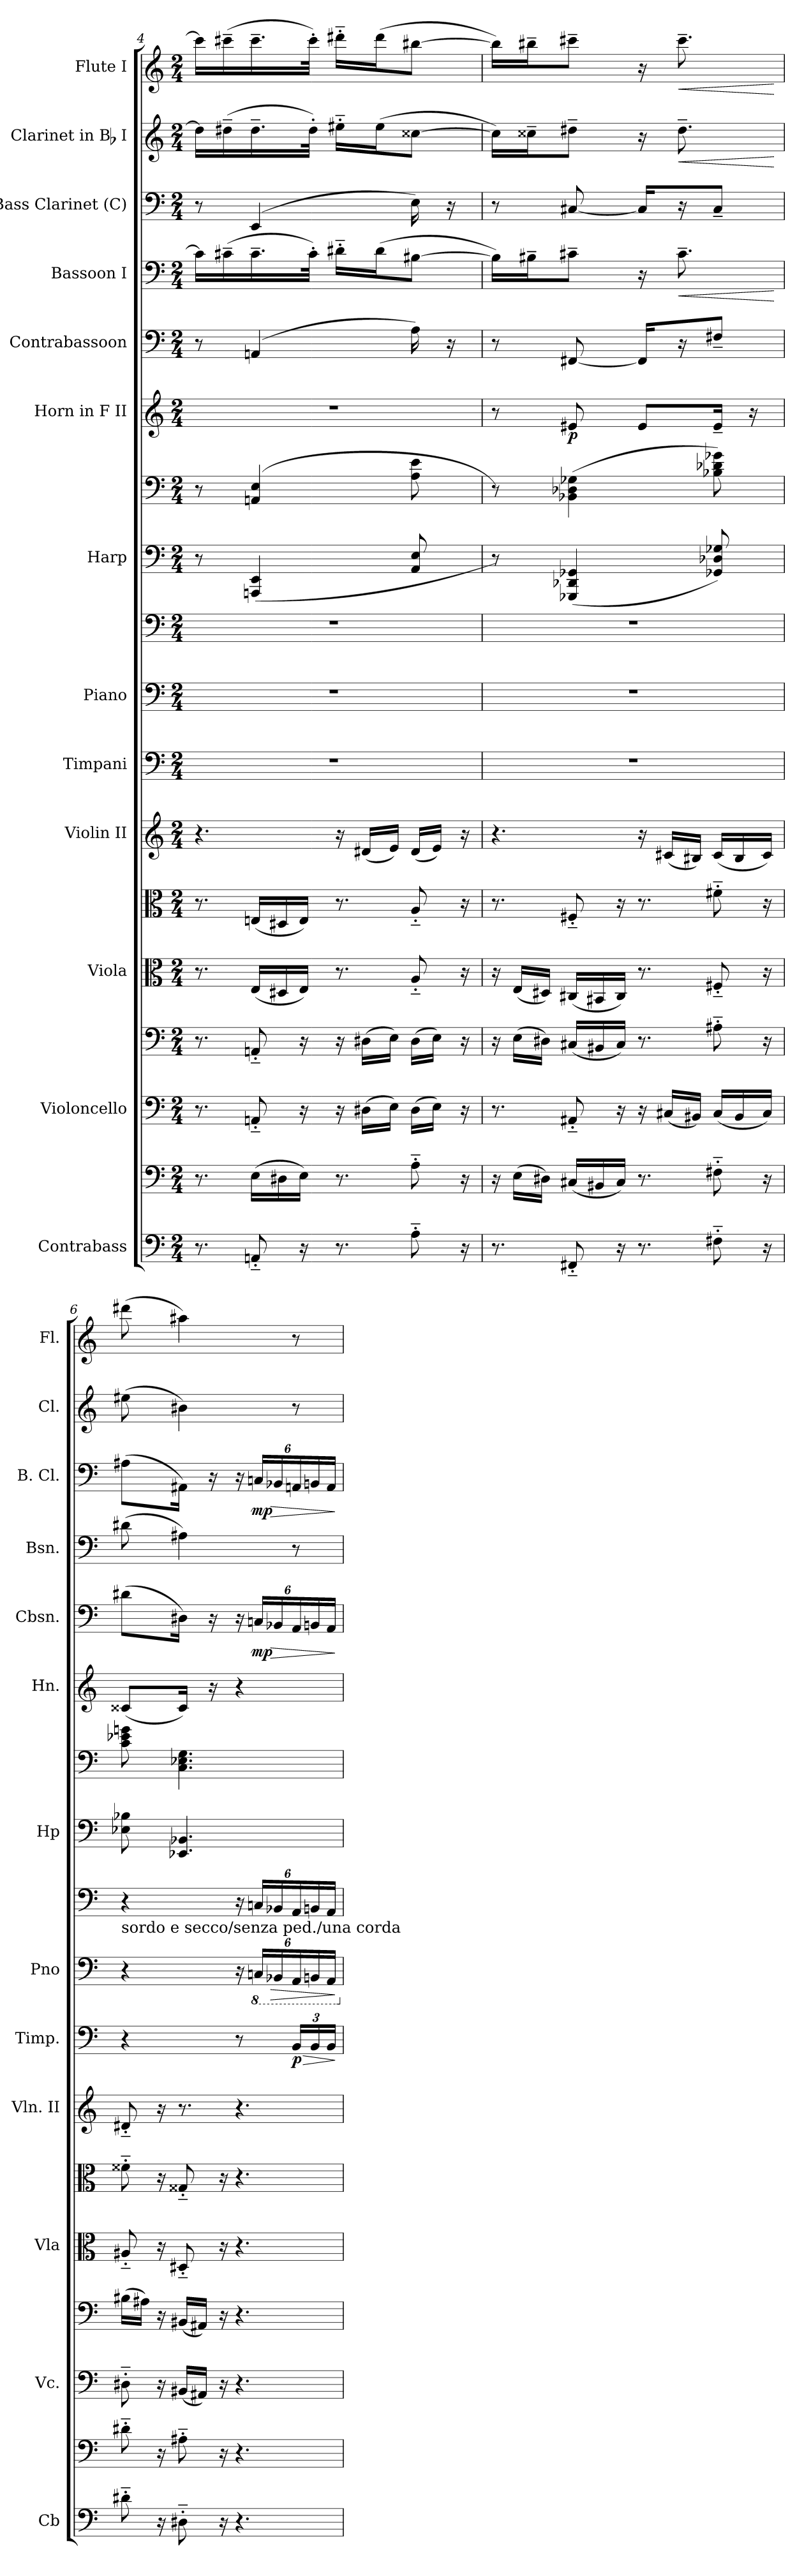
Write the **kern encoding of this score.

**kern	**kern	**kern	**kern	**kern	**kern	**kern	**kern	**dynam	**kern	**kern	**dynam	**kern	**kern	**kern	**dynam	**kern	**dynam	**kern	**dynam	**kern	**dynam	**kern	**dynam	**kern	**dynam
*part13	*part13	*part12	*part12	*part11	*part11	*part10	*part9	*part9	*part8	*part8	*part8	*part7	*part7	*part6	*part6	*part5	*part5	*part4	*part4	*part3	*part3	*part2	*part2	*part1	*part1
*staff18	*staff17	*staff16	*staff15	*staff14	*staff13	*staff12	*staff11	*staff11	*staff10	*staff9	*staff9/10	*staff8	*staff7	*staff6	*staff6	*staff5	*staff5	*staff4	*staff4	*staff3	*staff3	*staff2	*staff2	*staff1	*staff1
*I"Contrabass	*	*I"Violoncello	*	*I"Viola	*	*I"Violin II	*I"Timpani	*	*I"Piano	*	*	*I"Harp	*	*I"Horn in F II	*	*I"Contrabassoon	*	*I"Bassoon I	*	*I"Bass Clarinet (C)	*	*I"Clarinet in Bb I	*	*I"Flute I	*
*I'Cb	*	*I'Vc.	*	*I'Vla	*	*I'Vln. II	*I'Timp.	*	*I'Pno	*	*	*I'Hp	*	*I'Hn.	*	*I'Cbsn.	*	*I'Bsn.	*	*I'B. Cl.	*	*I'Cl.	*	*I'Fl.	*
*clefF4	*clefF4	*clefF4	*clefF4	*clefC3	*clefC3	*clefG2	*clefF4	*	*clefF4	*clefF4	*	*clefF4	*clefF4	*clefG2	*	*clefF4	*	*clefF4	*	*clefF4	*	*clefG2	*	*clefG2	*
*ITrd7c12	*ITrd7c12	*	*	*	*	*	*	*	*	*	*	*	*	*ITrd4c7	*	*ITrd7c12	*	*	*	*	*	*ITrd1c2	*	*	*
*k[]	*k[]	*k[]	*k[]	*k[]	*k[]	*k[]	*k[]	*	*k[]	*k[]	*	*k[]	*k[]	*k[b-]	*	*k[]	*	*k[]	*	*	*	*k[b-e-]	*	*k[]	*
*M2/4	*M2/4	*M2/4	*M2/4	*M2/4	*M2/4	*M2/4	*M2/4	*	*M2/4	*M2/4	*	*M2/4	*M2/4	*M2/4	*	*M2/4	*	*M2/4	*	*M2/4	*	*M2/4	*	*M2/4	*
*Xtuplet	*Xtuplet	*Xtuplet	*Xtuplet	*Xtuplet	*Xtuplet	*Xtuplet	*	*	*	*	*	*	*	*	*	*	*	*	*	*	*	*	*	*	*
=4	=4	=4	=4	=4	=4	=4	=4	=4	=4	=4	=4	=4	=4	=4	=4	=4	=4	=4	=4	=4	=4	=4	=4	=4	=4
12.r	12.r	12.r	12.r	12.r	12.r	6.r	2r	.	2r	2r	.	8r	8r	2r	.	8r	.	16c#LL]	.	8r	.	16cc#LL]	.	16ccc#LL]	.
.	.	.	.	.	.	.	.	.	.	.	.	.	.	.	.	.	.	(16c#X~	.	.	.	(16cc#X~	.	(16ccc#X~	.
12AAAn'~	(24EELL	12AAn'~	12AAn'~	(24ELL	(24EnLL	.	.	.	.	.	.	(4AAAn 4EE	(4AAn 4E	.	.	(4AAAn	.	16.c#~	.	(4EE	.	16.cc#~	.	16.ccc#~	.
.	24DD#X	.	.	24D#X	24D#X	.	.	.	.	.	.	.	.	.	.	.	.	.	.	.	.	.	.	.	.
24r	24EEJJ)	24r	24r	24EJJ)	24EJJ)	.	.	.	.	.	.	.	.	.	.	.	.	.	.	.	.	.	.	.	.
.	.	.	.	.	.	.	.	.	.	.	.	.	.	.	.	.	.	32c#'JJk)	.	.	.	32cc#'JJk)	.	32ccc#'JJk)	.
12.r	12.r	24r	24r	12.r	12.r	24r	.	.	.	.	.	.	.	.	.	.	.	16d#X'~LL	.	.	.	16dd#X'~LL	.	16ddd#X'~LL	.
.	.	(24D#XLL	(24D#XLL	.	.	(24d#XLL	.	.	.	.	.	.	.	.	.	.	.	.	.	.	.	.	.	.	.
.	.	.	.	.	.	.	.	.	.	.	.	.	.	.	.	.	.	(16d#J	.	.	.	(16dd#J	.	(16ddd#J	.
.	.	24EJJ)	24EJJ)	.	.	24eJJ)	.	.	.	.	.	.	.	.	.	.	.	.	.	.	.	.	.	.	.
12AA'~	12AA'~	(24D#LL	(24D#LL	12A'~	12A'~	(24d#LL	.	.	.	.	.	8AA 8E	8A 8e	.	.	16AA)	.	[8B#XJ	.	16E)	.	[8b#XJ	.	[8bb#XJ	.
.	.	24EJJ)	24EJJ)	.	.	24eJJ)	.	.	.	.	.	.	.	.	.	.	.	.	.	.	.	.	.	.	.
.	.	.	.	.	.	.	.	.	.	.	.	.	.	.	.	16r	.	.	.	16r	.	.	.	.	.
24r	24r	24r	24r	24r	24r	24r	.	.	.	.	.	.	.	.	.	.	.	.	.	.	.	.	.	.	.
=5	=5	=5	=5	=5	=5	=5	=5	=5	=5	=5	=5	=5	=5	=5	=5	=5	=5	=5	=5	=5	=5	=5	=5	=5	=5
12.r	24r	12.r	24r	24r	12.r	6.r	2r	.	2r	2r	.	8r)	8r)	8r	.	8r	.	16B#LL])	.	8r	.	16b#LL])	.	16bb#LL])	.
.	(24EELL	.	(24ELL	(24ELL	.	.	.	.	.	.	.	.	.	.	.	.	.	.	.	.	.	.	.	.	.
.	.	.	.	.	.	.	.	.	.	.	.	.	.	.	.	.	.	16B#X~J	.	.	.	16b#X~J	.	16bb#X~J	.
.	24DD#XJJ)	.	24D#XJJ)	24D#XJJ)	.	.	.	.	.	.	.	.	.	.	.	.	.	.	.	.	.	.	.	.	.
12FFF#X'~	(24CC#XLL	12AA#X'~	(24C#XLL	(24C#XLL	12F#X'~	.	.	.	.	.	.	(4GGG-X 4DD-X 4GG-X	(4BB-X 4D-X 4G-X	8A#X	p	[8FFF#X	.	8c#X~J	.	[8C#X	.	8cc#X~J	.	8ccc#X~J	.
.	24BBB#X	.	24BB#X	24BB#X	.	.	.	.	.	.	.	.	.	.	.	.	.	.	.	.	.	.	.	.	.
24r	24CC#JJ)	24r	24C#JJ)	24C#JJ)	24r	.	.	.	.	.	.	.	.	.	.	.	.	.	.	.	.	.	.	.	.
12.r	12.r	24r	12.r	12.r	12.r	24r	.	.	.	.	.	.	.	8A#L	.	16FFF#KL]	.	16r	.	16C#KL]	.	16r	.	16r	.
.	.	(24C#XLL	.	.	.	(24c#XLL	.	.	.	.	.	.	.	.	.	.	.	.	.	.	.	.	.	.	.
!	!	!	!	!	!	!	!	!	!	!	!	!	!	!	!	!	!	!	!LO:HP:b	!	!	!	!LO:HP:b	!	!LO:HP:b
.	.	.	.	.	.	.	.	.	.	.	.	.	.	.	.	16r	.	8.c#~	<	16r	.	8.cc#~	<	8.ccc#~	<
.	.	24BB#XJJ)	.	.	.	24B#XJJ)	.	.	.	.	.	.	.	.	.	.	.	.	.	.	.	.	.	.	.
12FF#X'~	12FF#X'~	(24C#LL	12A#X'~	12F#X'~	12f#X'~	(24c#LL	.	.	.	.	.	8GG-X 8D-X 8G-X)	8B-X 8d-X 8g-X)	16A#~Jk	.	8FF#X~J	.	.	.	8C#~J	.	.	.	.	.
.	.	24BB#	.	.	.	24B#	.	.	.	.	.	.	.	.	.	.	.	.	.	.	.	.	.	.	.
.	.	.	.	.	.	.	.	.	.	.	.	.	.	16r	.	.	.	.	.	.	.	.	.	.	.
24r	24r	24C#JJ)	24r	24r	24r	24c#JJ)	.	.	.	.	.	.	.	.	.	.	.	.	.	.	.	.	.	.	.
.	.	.	.	.	.	.	.	.	.	.	.	.	.	.	.	.	.	.	[	.	.	.	[	.	[
=6	=6	=6	=6	=6	=6	=6	=6	=6	=6	=6	=6	=6	=6	=6	=6	=6	=6	=6	=6	=6	=6	=6	=6	=6	=6
!	!	!	!	!	!	!	!	!	!LO:TX:a:t=sordo e secco/senza ped./una corda	!	!	!	!	!	!	!	!	!	!	!	!	!	!	!	!
12D#X'~	12D#X'~	12D#X'~	(24B#XLL	12A#X'~	12f##X'~	12d#X'~	4r	.	4r	4r	.	8E-X 8B-X	8c 8e-X 8gn	(8F##XL	.	(8D#XL	.	(8d#X	.	(8A#XL	.	(8dd#X	.	(8ddd#X	.
.	.	.	24A#XJJ)	.	.	.	.	.	.	.	.	.	.	.	.	.	.	.	.	.	.	.	.	.	.
24r	24r	24r	24r	24r	24r	24r	.	.	.	.	.	.	.	.	.	.	.	.	.	.	.	.	.	.	.
12DD#X'~	12AA#X'~	(24BB#XLL	(24BB#XLL	12D#X'~	12G##X'~	12.r	.	.	.	.	.	4.EE-X 4.BB-X	4.C 4.E-X 4.G	16F##Jk)	.	16DD#XJk)	.	4A#X)	.	16AA#XJk)	.	4a#X)	.	4aa#X)	.
.	.	24AA#XJJ)	24AA#XJJ)	.	.	.	.	.	.	.	.	.	.	.	.	.	.	.	.	.	.	.	.	.	.
.	.	.	.	.	.	.	.	.	.	.	.	.	.	16r	.	16r	.	.	.	16r	.	.	.	.	.
24r	24r	24r	24r	24r	24r	.	.	.	.	.	.	.	.	.	.	.	.	.	.	.	.	.	.	.	.
*	*	*	*	*	*	*	*	*	*Xbrackettup	*Xbrackettup	*	*	*	*	*	*Xbrackettup	*	*	*	*Xbrackettup	*	*	*	*	*
6.r	6.r	6.r	6.r	6.r	6.r	6.r	8r	.	24r	24r	.	.	.	4r	.	24r	.	.	.	24r	.	.	.	.	.
*	*	*	*	*	*	*	*	*	*8ba	*	*	*	*	*	*	*	*	*	*	*	*	*	*	*	*
.	.	.	.	.	.	.	.	.	24CCnLL	24CnLL	mp mp	.	.	.	.	24CCnLL	mp	.	.	24CnLL	mp	.	.	.	.
!	!	!	!	!	!	!	!	!	!	!	!LO:HP:b=2	!	!	!	!	!	!	!	!	!	!	!	!	!	!
!	!	!	!	!	!	!	!	!	!	!	!LO:HP:n=1:b	!	!	!	!	!	!LO:HP:b	!	!	!	!LO:HP:b	!	!	!	!
.	.	.	.	.	.	.	.	.	24BBB-X	24BB-X	> >	.	.	.	.	24BBB-X	>	.	.	24BB-X	>	.	.	.	.
!	!	!	!	!	!	!	!	!LO:HP:b	!	!	!	!	!	!	!	!	!	!	!	!	!	!	!	!	!
.	.	.	.	.	.	.	24BBLL	> p	24AAA	24AA	.	.	.	.	.	24AAA	.	8r	.	24AAn	.	8r	.	8r	.
.	.	.	.	.	.	.	24BB	.	24BBBn	24BBn	.	.	.	.	.	24BBBn	.	.	.	24BBn	.	.	.	.	.
.	.	.	.	.	.	.	24BBJJ	.	24AAAJJ	24AAJJ	.	.	.	.	.	24AAAJJ	.	.	.	24AAJJ	.	.	.	.	.
.	.	.	.	.	.	.	.	]	.	.	] ]	.	.	.	.	.	]	.	.	.	]	.	.	.	.
*	*	*	*	*	*	*	*	*	*X8ba	*	*	*	*	*	*	*	*	*	*	*	*	*	*	*	*
=	=	=	=	=	=	=	=	=	=	=	=	=	=	=	=	=	=	=	=	=	=	=	=	=	=
*-	*-	*-	*-	*-	*-	*-	*-	*-	*-	*-	*-	*-	*-	*-	*-	*-	*-	*-	*-	*-	*-	*-	*-	*-	*-
